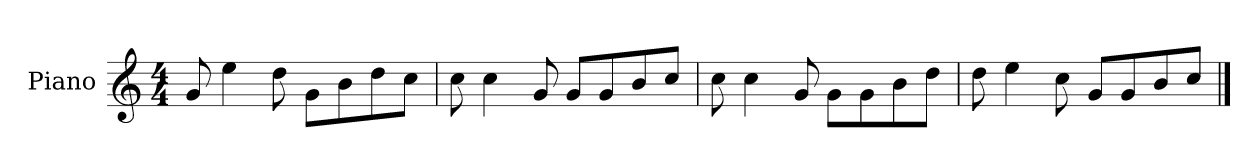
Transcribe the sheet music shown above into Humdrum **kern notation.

**kern
*part1
*staff1
*I"Piano
*I'P-no
*clefG2
*k[]
*M4/4
*MM90
=1
8g/
4ee\
8dd\
8g\L
8b\
8dd\
8cc\J
=2
8cc\
4cc\
8g/
8g/L
8g/
8b/
8cc/J
=3
8cc\
4cc\
8g/
8g\L
8g\
8b\
8dd\J
=4
8dd\
4ee\
8cc\
8g/L
8g/
8b/
8cc/J
==
*-
